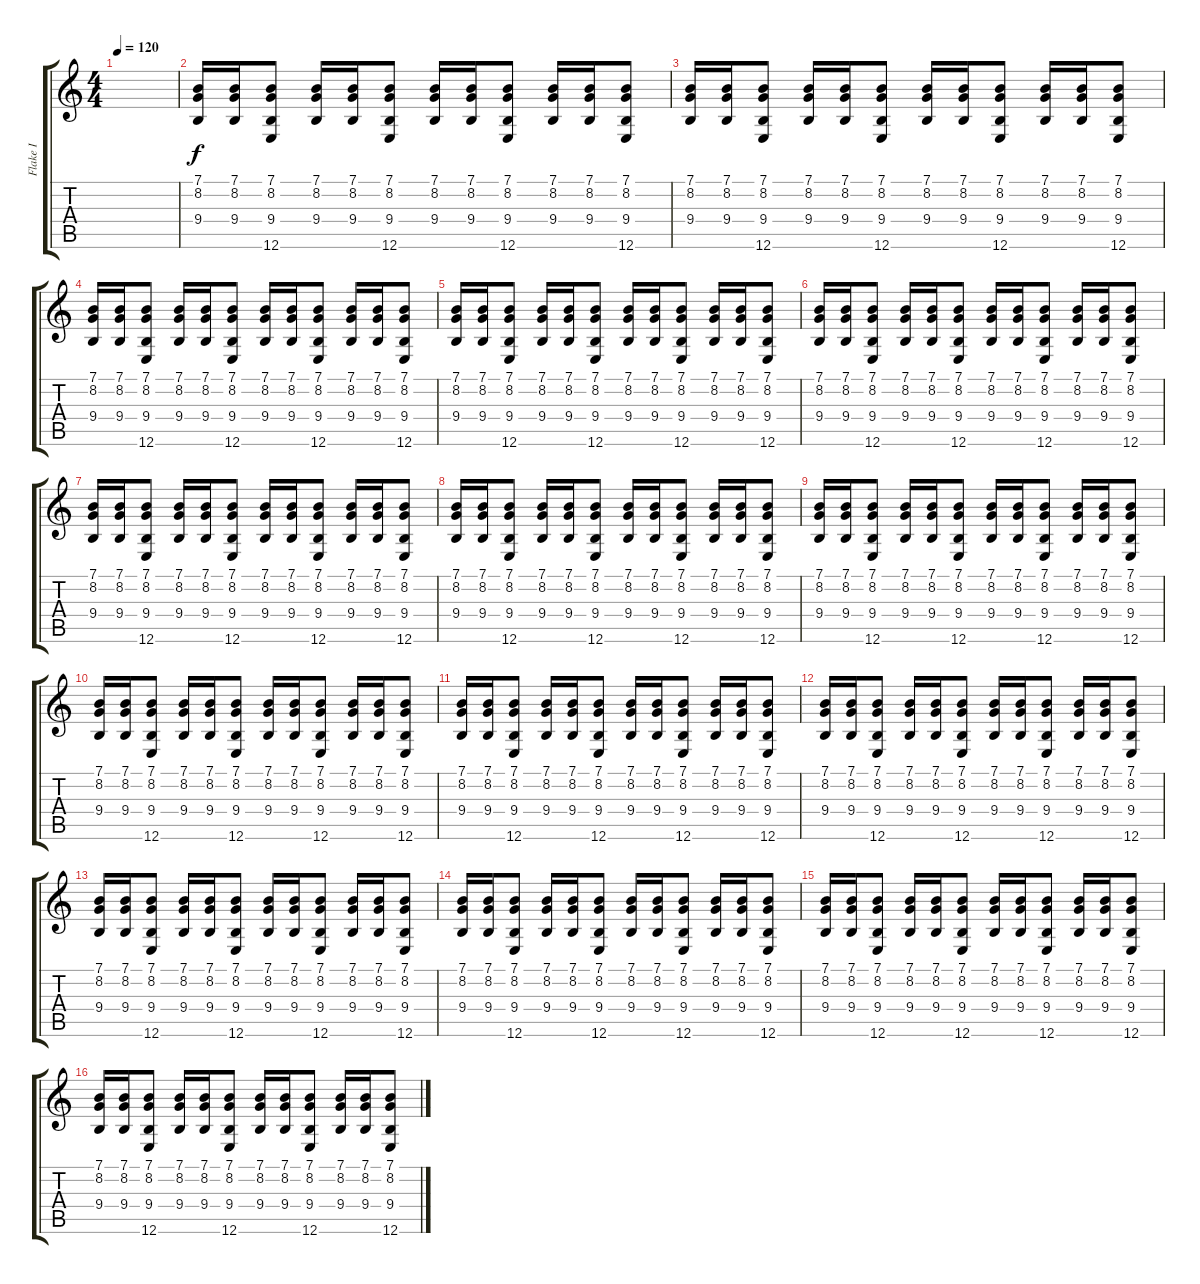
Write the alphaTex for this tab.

\track ("Flake I" "Flake I") {instrument fx1rain}
\staff {score tabs}
\tuning (E4 B3 G3 D3 A2 E2) {hide}
\ts (4 4)
\tempo 120
\clef g2
\ks c
|
(7.1 8.2 9.4).16 (7.1 8.2 9.4).16 (7.1 8.2 9.4 12.6).8 (7.1 8.2 9.4).16 (7.1 8.2 9.4).16 (7.1 8.2 9.4 12.6).8 (7.1 8.2 9.4).16 (7.1 8.2 9.4).16 (7.1 8.2 9.4 12.6).8 (7.1 8.2 9.4).16 (7.1 8.2 9.4).16 (7.1 8.2 9.4 12.6).8 |
(7.1 8.2 9.4).16 (7.1 8.2 9.4).16 (7.1 8.2 9.4 12.6).8 (7.1 8.2 9.4).16 (7.1 8.2 9.4).16 (7.1 8.2 9.4 12.6).8 (7.1 8.2 9.4).16 (7.1 8.2 9.4).16 (7.1 8.2 9.4 12.6).8 (7.1 8.2 9.4).16 (7.1 8.2 9.4).16 (7.1 8.2 9.4 12.6).8 |
(7.1 8.2 9.4).16 (7.1 8.2 9.4).16 (7.1 8.2 9.4 12.6).8 (7.1 8.2 9.4).16 (7.1 8.2 9.4).16 (7.1 8.2 9.4 12.6).8 (7.1 8.2 9.4).16 (7.1 8.2 9.4).16 (7.1 8.2 9.4 12.6).8 (7.1 8.2 9.4).16 (7.1 8.2 9.4).16 (7.1 8.2 9.4 12.6).8 |
(7.1 8.2 9.4).16 (7.1 8.2 9.4).16 (7.1 8.2 9.4 12.6).8 (7.1 8.2 9.4).16 (7.1 8.2 9.4).16 (7.1 8.2 9.4 12.6).8 (7.1 8.2 9.4).16 (7.1 8.2 9.4).16 (7.1 8.2 9.4 12.6).8 (7.1 8.2 9.4).16 (7.1 8.2 9.4).16 (7.1 8.2 9.4 12.6).8 |
(7.1 8.2 9.4).16 (7.1 8.2 9.4).16 (7.1 8.2 9.4 12.6).8 (7.1 8.2 9.4).16 (7.1 8.2 9.4).16 (7.1 8.2 9.4 12.6).8 (7.1 8.2 9.4).16 (7.1 8.2 9.4).16 (7.1 8.2 9.4 12.6).8 (7.1 8.2 9.4).16 (7.1 8.2 9.4).16 (7.1 8.2 9.4 12.6).8 |
(7.1 8.2 9.4).16 (7.1 8.2 9.4).16 (7.1 8.2 9.4 12.6).8 (7.1 8.2 9.4).16 (7.1 8.2 9.4).16 (7.1 8.2 9.4 12.6).8 (7.1 8.2 9.4).16 (7.1 8.2 9.4).16 (7.1 8.2 9.4 12.6).8 (7.1 8.2 9.4).16 (7.1 8.2 9.4).16 (7.1 8.2 9.4 12.6).8 |
(7.1 8.2 9.4).16 (7.1 8.2 9.4).16 (7.1 8.2 9.4 12.6).8 (7.1 8.2 9.4).16 (7.1 8.2 9.4).16 (7.1 8.2 9.4 12.6).8 (7.1 8.2 9.4).16 (7.1 8.2 9.4).16 (7.1 8.2 9.4 12.6).8 (7.1 8.2 9.4).16 (7.1 8.2 9.4).16 (7.1 8.2 9.4 12.6).8 |
(7.1 8.2 9.4).16 (7.1 8.2 9.4).16 (7.1 8.2 9.4 12.6).8 (7.1 8.2 9.4).16 (7.1 8.2 9.4).16 (7.1 8.2 9.4 12.6).8 (7.1 8.2 9.4).16 (7.1 8.2 9.4).16 (7.1 8.2 9.4 12.6).8 (7.1 8.2 9.4).16 (7.1 8.2 9.4).16 (7.1 8.2 9.4 12.6).8 |
(7.1 8.2 9.4).16 (7.1 8.2 9.4).16 (7.1 8.2 9.4 12.6).8 (7.1 8.2 9.4).16 (7.1 8.2 9.4).16 (7.1 8.2 9.4 12.6).8 (7.1 8.2 9.4).16 (7.1 8.2 9.4).16 (7.1 8.2 9.4 12.6).8 (7.1 8.2 9.4).16 (7.1 8.2 9.4).16 (7.1 8.2 9.4 12.6).8 |
(7.1 8.2 9.4).16 (7.1 8.2 9.4).16 (7.1 8.2 9.4 12.6).8 (7.1 8.2 9.4).16 (7.1 8.2 9.4).16 (7.1 8.2 9.4 12.6).8 (7.1 8.2 9.4).16 (7.1 8.2 9.4).16 (7.1 8.2 9.4 12.6).8 (7.1 8.2 9.4).16 (7.1 8.2 9.4).16 (7.1 8.2 9.4 12.6).8 |
(7.1 8.2 9.4).16 (7.1 8.2 9.4).16 (7.1 8.2 9.4 12.6).8 (7.1 8.2 9.4).16 (7.1 8.2 9.4).16 (7.1 8.2 9.4 12.6).8 (7.1 8.2 9.4).16 (7.1 8.2 9.4).16 (7.1 8.2 9.4 12.6).8 (7.1 8.2 9.4).16 (7.1 8.2 9.4).16 (7.1 8.2 9.4 12.6).8 |
(7.1 8.2 9.4).16 (7.1 8.2 9.4).16 (7.1 8.2 9.4 12.6).8 (7.1 8.2 9.4).16 (7.1 8.2 9.4).16 (7.1 8.2 9.4 12.6).8 (7.1 8.2 9.4).16 (7.1 8.2 9.4).16 (7.1 8.2 9.4 12.6).8 (7.1 8.2 9.4).16 (7.1 8.2 9.4).16 (7.1 8.2 9.4 12.6).8 |
(7.1 8.2 9.4).16 (7.1 8.2 9.4).16 (7.1 8.2 9.4 12.6).8 (7.1 8.2 9.4).16 (7.1 8.2 9.4).16 (7.1 8.2 9.4 12.6).8 (7.1 8.2 9.4).16 (7.1 8.2 9.4).16 (7.1 8.2 9.4 12.6).8 (7.1 8.2 9.4).16 (7.1 8.2 9.4).16 (7.1 8.2 9.4 12.6).8 |
(7.1 8.2 9.4).16 (7.1 8.2 9.4).16 (7.1 8.2 9.4 12.6).8 (7.1 8.2 9.4).16 (7.1 8.2 9.4).16 (7.1 8.2 9.4 12.6).8 (7.1 8.2 9.4).16 (7.1 8.2 9.4).16 (7.1 8.2 9.4 12.6).8 (7.1 8.2 9.4).16 (7.1 8.2 9.4).16 (7.1 8.2 9.4 12.6).8 |
(7.1 8.2 9.4).16 (7.1 8.2 9.4).16 (7.1 8.2 9.4 12.6).8 (7.1 8.2 9.4).16 (7.1 8.2 9.4).16 (7.1 8.2 9.4 12.6).8 (7.1 8.2 9.4).16 (7.1 8.2 9.4).16 (7.1 8.2 9.4 12.6).8 (7.1 8.2 9.4).16 (7.1 8.2 9.4).16 (7.1 8.2 9.4 12.6).8
